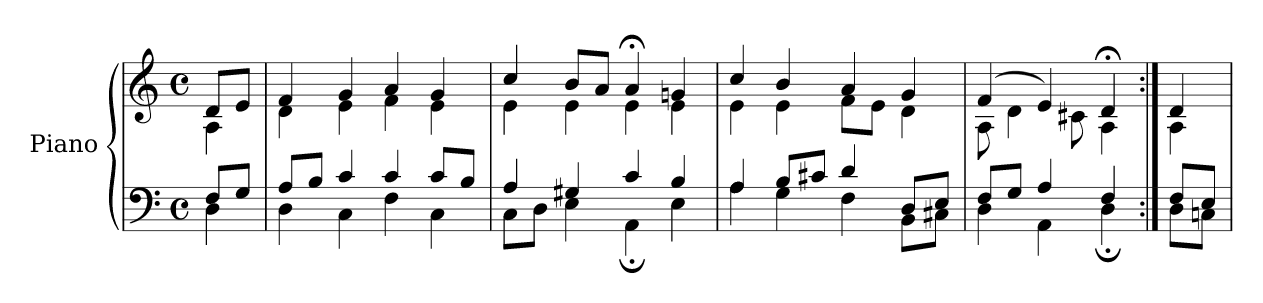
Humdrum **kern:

**kern	**kern
*part1	*part1
*staff2	*staff1
*I"Piano	*
*I'Pno	*
*clefF4	*clefG2
*k[]	*k[]
*M4/4	*M4/4
*met(c)	*met(c)
=1	=1
*^	*^
8F/L	4D\	8d/L	4A\
8G/J	.	8e/J	.
=2	=2	=2	=2
8A/L	4D\	4f/	4d\
8B/J	.	.	.
4c/	4C\	4g/	4e\
4c/	4F\	4a/	4f\
8c/L	4C\	4g/	4e\
8B/J	.	.	.
=3	=3	=3	=3
4A/	8C\L	4cc/	4e\
.	8D\J	.	.
4G#X/	4E\	8b/L	4e\
.	.	8a/J	.
4c/	4AA;\	4a;</	4e\
4B/	4E\	4gn/	4e\
=4	=4	=4	=4
4A/	4A\	4cc/	4e\
8B/L	4G\	4b/	4e\
8c#X/J	.	.	.
4d/	4F\	4a/	8f\L
.	.	.	8e\J
8D/L	8BB\L	4g/	4d\
8E/J	8C#X\J	.	.
=5	=5	=5	=5
8F/L	4D\	(>4f/	8A\
8G/J	.	.	4d\
4A/	4AA\	4e/)	.
.	.	.	8c#X\
4F/	4D;\	4d;</	4A\
=6:|!	=6:|!	=6:|!	=6:|!
8F/L	8D\L	4d/	4A\
8E/J	8Cn\J	.	.
*v	*v	*	*
*	*v	*v
=	=
*-	*-
